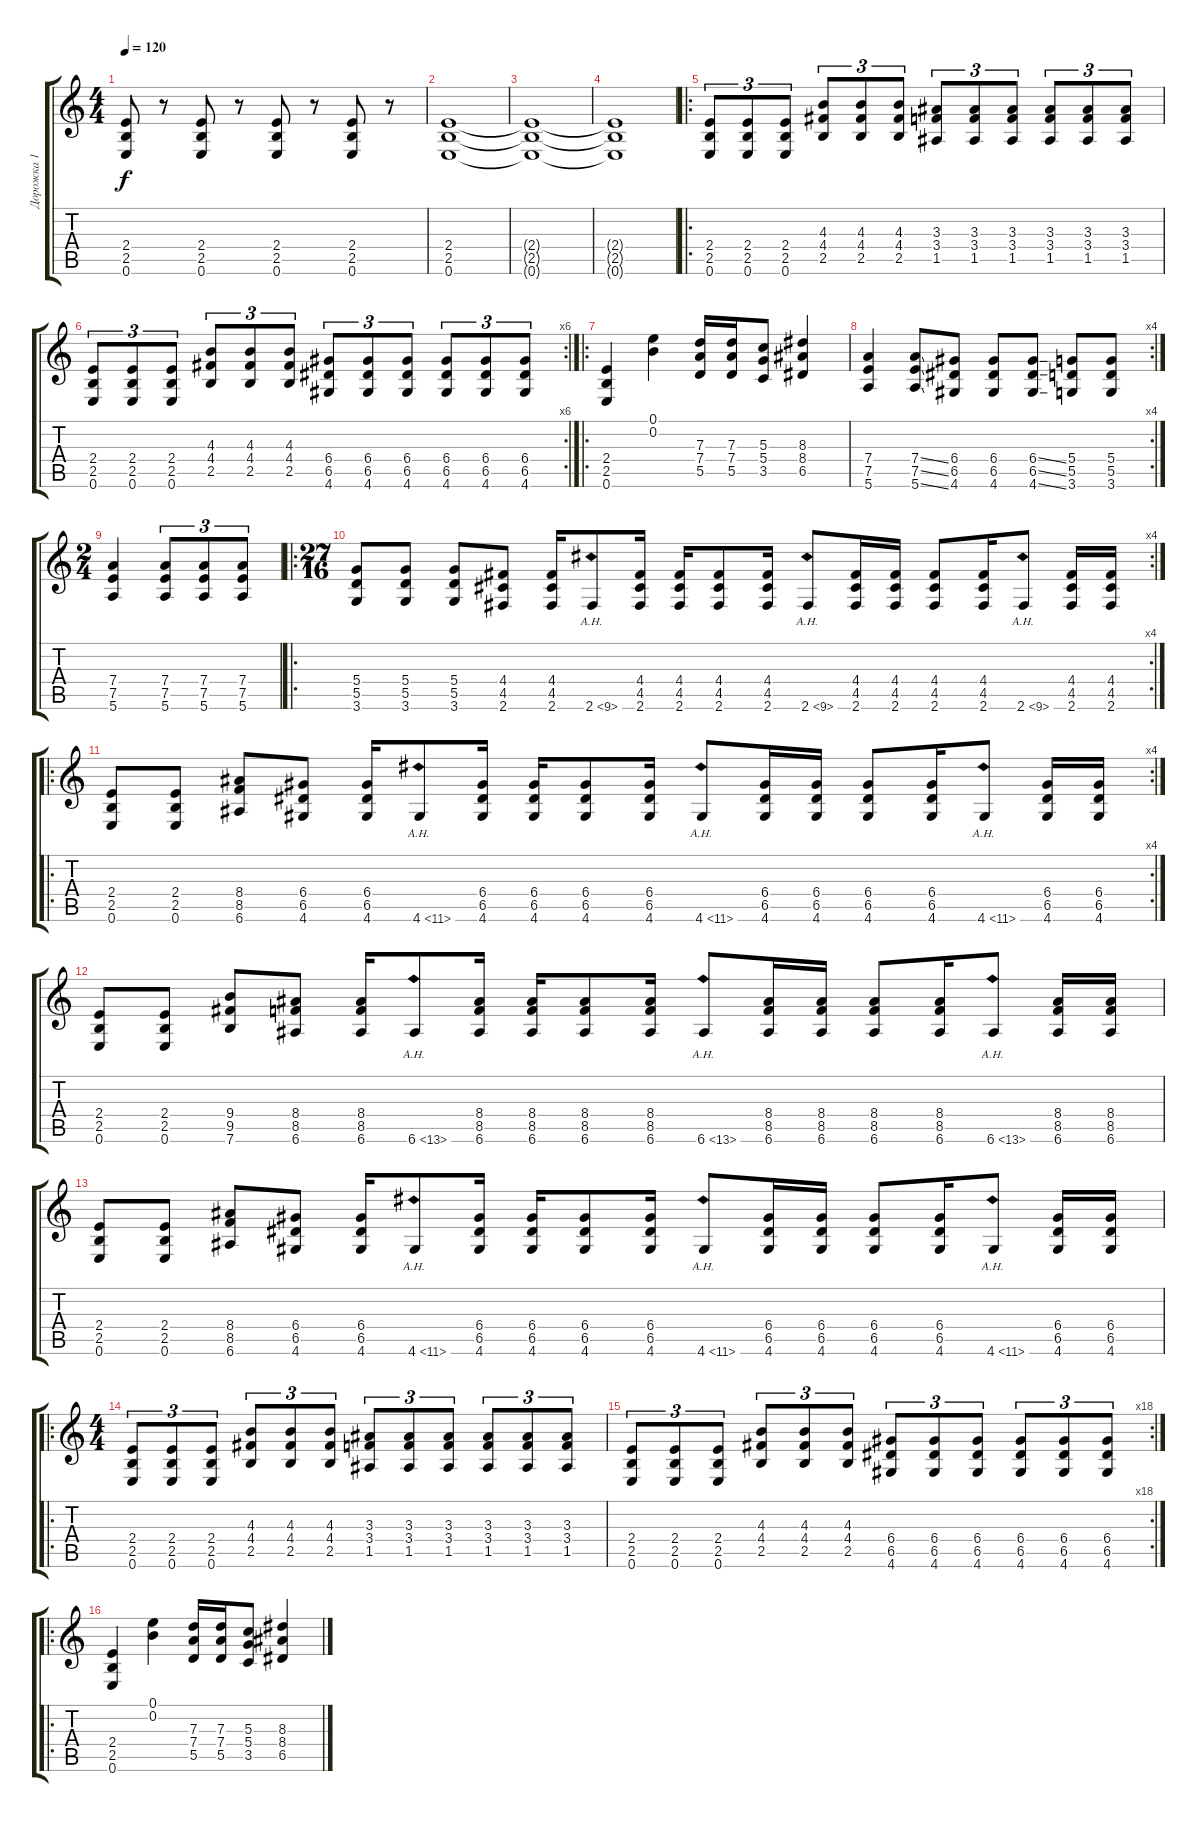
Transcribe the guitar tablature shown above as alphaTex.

\track ("Дорожка 1" "Дорожка 1") {instrument distortionguitar}
\staff {score tabs}
\tuning (E4 B3 G3 D3 A2 E2) {hide}
\ts (4 4)
\tempo 120
\clef g2
\ks c
(2.4 2.5 0.6).8{dy f instrument distortionguitar} r.8 (2.4 2.5 0.6).8 r.8 (2.4 2.5 0.6).8 r.8 (2.4 2.5 0.6).8 r.8 |
(2.4 2.5 0.6).1 |
(2.4{t} 2.5{t} 0.6{t}).1 |
(2.4{t} 2.5{t} 0.6{t}).1 |
\ro
(2.4 2.5 0.6).8{tu (3 2)} (2.4 2.5 0.6).8{tu (3 2)} (2.4 2.5 0.6).8{tu (3 2)} (4.3 4.4 2.5).8{tu (3 2)} (4.3 4.4 2.5).8{tu (3 2)} (4.3 4.4 2.5).8{tu (3 2)} (3.3 3.4 1.5).8{tu (3 2)} (3.3 3.4 1.5).8{tu (3 2)} (3.3 3.4 1.5).8{tu (3 2)} (3.3 3.4 1.5).8{tu (3 2)} (3.3 3.4 1.5).8{tu (3 2)} (3.3 3.4 1.5).8{tu (3 2)} |
\rc 6
(2.4 2.5 0.6).8{tu (3 2)} (2.4 2.5 0.6).8{tu (3 2)} (2.4 2.5 0.6).8{tu (3 2)} (4.3 4.4 2.5).8{tu (3 2)} (4.3 4.4 2.5).8{tu (3 2)} (4.3 4.4 2.5).8{tu (3 2)} (6.4 6.5 4.6).8{tu (3 2)} (6.4 6.5 4.6).8{tu (3 2)} (6.4 6.5 4.6).8{tu (3 2)} (6.4 6.5 4.6).8{tu (3 2)} (6.4 6.5 4.6).8{tu (3 2)} (6.4 6.5 4.6).8{tu (3 2)} |
\ro
(2.4 2.5 0.6).4 (0.1 0.2).4 (7.3 7.4 5.5).16 (7.3 7.4 5.5).16 (5.3 5.4 3.5).8 (8.3 8.4 6.5).4 |
\rc 4
(7.4 7.5 5.6).4 (7.4{ss} 7.5{ss} 5.6{ss}).8 (6.4 6.5 4.6).8 (6.4 6.5 4.6).8 (6.4{ss} 6.5{ss} 4.6{ss}).8 (5.4 5.5 3.6).8 (5.4 5.5 3.6).8 |
\ts (2 4)
(7.4 7.5 5.6).4 (7.4 7.5 5.6).8{tu (3 2)} (7.4 7.5 5.6).8{tu (3 2)} (7.4 7.5 5.6).8{tu (3 2)} |
\ro
\rc 4
\ts (27 16)
(5.4 5.5 3.6).8 (5.4 5.5 3.6).8 (5.4 5.5 3.6).8 (4.4 4.5 2.6).8 (4.4 4.5 2.6).16 2.6{ah 7}.8 (4.4 4.5 2.6).16 (4.4 4.5 2.6).16 (4.4 4.5 2.6).8 (4.4 4.5 2.6).16 2.6{ah 7}.8 (4.4 4.5 2.6).16 (4.4 4.5 2.6).16 (4.4 4.5 2.6).8 (4.4 4.5 2.6).16 2.6{ah 7}.8 (4.4 4.5 2.6).16 (4.4 4.5 2.6).16 |
\ro
\rc 4
(2.4 2.5 0.6).8 (2.4 2.5 0.6).8 (8.4 8.5 6.6).8 (6.4 6.5 4.6).8 (6.4 6.5 4.6).16 4.6{ah 7}.8 (6.4 6.5 4.6).16 (6.4 6.5 4.6).16 (6.4 6.5 4.6).8 (6.4 6.5 4.6).16 4.6{ah 7}.8 (6.4 6.5 4.6).16 (6.4 6.5 4.6).16 (6.4 6.5 4.6).8 (6.4 6.5 4.6).16 4.6{ah 7}.8 (6.4 6.5 4.6).16 (6.4 6.5 4.6).16 |
(2.4 2.5 0.6).8 (2.4 2.5 0.6).8 (9.4 9.5 7.6).8 (8.4 8.5 6.6).8 (8.4 8.5 6.6).16 6.6{ah 7}.8 (8.4 8.5 6.6).16 (8.4 8.5 6.6).16 (8.4 8.5 6.6).8 (8.4 8.5 6.6).16 6.6{ah 7}.8 (8.4 8.5 6.6).16 (8.4 8.5 6.6).16 (8.4 8.5 6.6).8 (8.4 8.5 6.6).16 6.6{ah 7}.8 (8.4 8.5 6.6).16 (8.4 8.5 6.6).16 |
(2.4 2.5 0.6).8 (2.4 2.5 0.6).8 (8.4 8.5 6.6).8 (6.4 6.5 4.6).8 (6.4 6.5 4.6).16 4.6{ah 7}.8 (6.4 6.5 4.6).16 (6.4 6.5 4.6).16 (6.4 6.5 4.6).8 (6.4 6.5 4.6).16 4.6{ah 7}.8 (6.4 6.5 4.6).16 (6.4 6.5 4.6).16 (6.4 6.5 4.6).8 (6.4 6.5 4.6).16 4.6{ah 7}.8 (6.4 6.5 4.6).16 (6.4 6.5 4.6).16 |
\ro
\ts (4 4)
(2.4 2.5 0.6).8{tu (3 2)} (2.4 2.5 0.6).8{tu (3 2)} (2.4 2.5 0.6).8{tu (3 2)} (4.3 4.4 2.5).8{tu (3 2)} (4.3 4.4 2.5).8{tu (3 2)} (4.3 4.4 2.5).8{tu (3 2)} (3.3 3.4 1.5).8{tu (3 2)} (3.3 3.4 1.5).8{tu (3 2)} (3.3 3.4 1.5).8{tu (3 2)} (3.3 3.4 1.5).8{tu (3 2)} (3.3 3.4 1.5).8{tu (3 2)} (3.3 3.4 1.5).8{tu (3 2)} |
\rc 18
(2.4 2.5 0.6).8{tu (3 2)} (2.4 2.5 0.6).8{tu (3 2)} (2.4 2.5 0.6).8{tu (3 2)} (4.3 4.4 2.5).8{tu (3 2)} (4.3 4.4 2.5).8{tu (3 2)} (4.3 4.4 2.5).8{tu (3 2)} (6.4 6.5 4.6).8{tu (3 2)} (6.4 6.5 4.6).8{tu (3 2)} (6.4 6.5 4.6).8{tu (3 2)} (6.4 6.5 4.6).8{tu (3 2)} (6.4 6.5 4.6).8{tu (3 2)} (6.4 6.5 4.6).8{tu (3 2)} |
\ro
(2.4 2.5 0.6).4 (0.1 0.2).4 (7.3 7.4 5.5).16 (7.3 7.4 5.5).16 (5.3 5.4 3.5).8 (8.3 8.4 6.5).4
